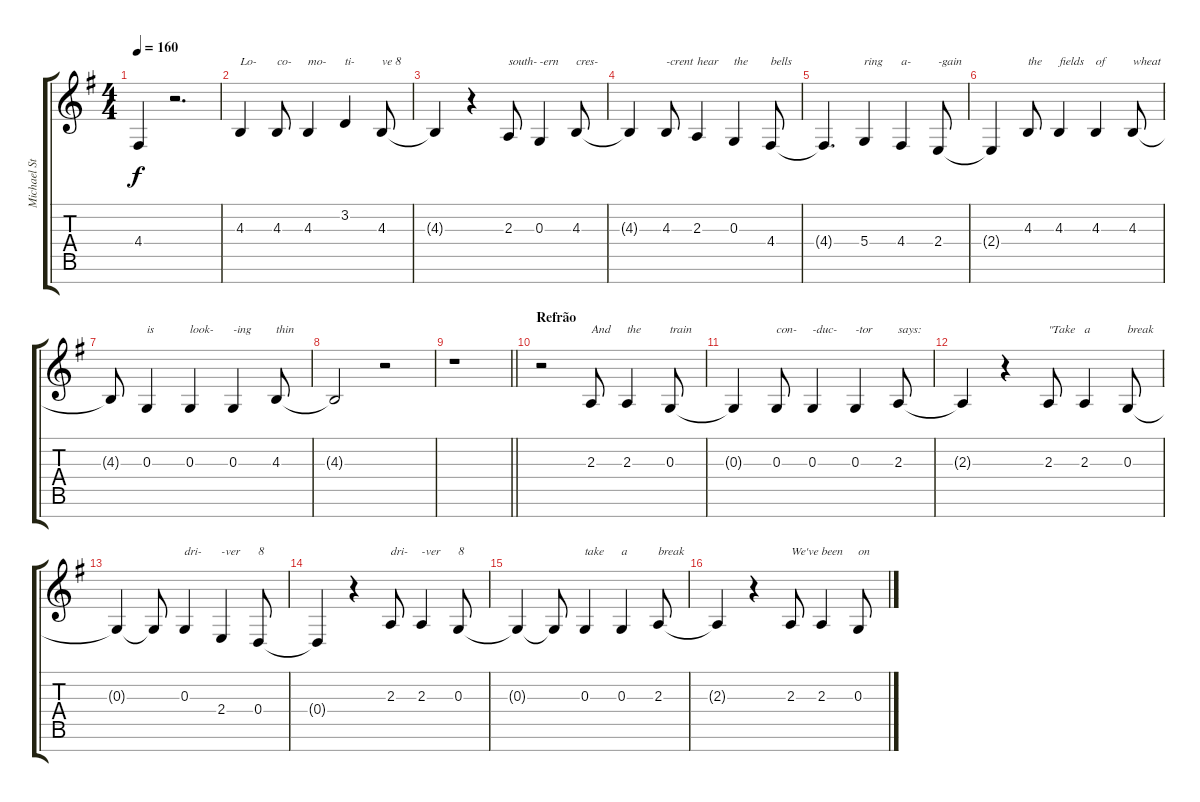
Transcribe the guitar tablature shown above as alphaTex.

\track ("Michael Stipe" "Michael St") {instrument oboe}
\staff {score tabs}
\tuning (E4 B3 G3 D3 A2 E2 B1) {hide}
\ts (4 4)
\tempo 160
\clef g2
\ks g
4.4{t}.4{dy f} r.2{d} |
4.3.4{txt "Lo-"} 4.3.8{txt "co-"} 4.3.4{txt "mo-"} 3.2.4{txt "ti-"} 4.3.8{txt "ve 8"} |
4.3{t}.4 r.4 2.3.8{txt "south-"} 0.3.4{txt "-ern"} 4.3.8{txt "cres-"} |
4.3{t}.4 4.3.8{txt "-crent"} 2.3.4{txt "hear"} 0.3.4{txt "the"} 4.4.8{txt "bells"} |
4.4{t}.4{d} 5.4.4{txt "ring"} 4.4.4{txt "a-"} 2.4.8{txt "-gain"} |
2.4{t}.4 4.3.8{txt "the"} 4.3.4{txt "fields"} 4.3.4{txt "of"} 4.3.8{txt "wheat"} |
4.3{t}.8 0.3.4{txt "is"} 0.3.4{txt "look-"} 0.3.4{txt "-ing"} 4.3.8{txt "thin"} |
4.3{t}.2 r.2 |
\barLineRight lightlight
r.1 |
\section ("" "Refrão")
r.2 2.3.8{txt "And"} 2.3.4{txt "the"} 0.3.8{txt "train"} |
0.3{t}.4 0.3.8{txt "con-"} 0.3.4{txt "-duc-"} 0.3.4{txt "-tor"} 2.3.8{txt "says:"} |
2.3{t}.4 r.4 2.3.8{txt "\"Take "} 2.3.4{txt "a"} 0.3.8{txt "break"} |
0.3{t}.4 0.3{t}.8 0.3.4{txt "dri-"} 2.4.4{txt "-ver"} 0.4.8{txt "8"} |
0.4{t}.4 r.4 2.3.8{txt "dri-"} 2.3.4{txt "-ver"} 0.3.8{txt "8"} |
0.3{t}.4 0.3{t}.8 0.3.4{txt "take"} 0.3.4{txt "a"} 2.3.8{txt "break"} |
2.3{t}.4 r.4 2.3.8{txt "We've"} 2.3.4{txt "been"} 0.3.8{txt "on"}
